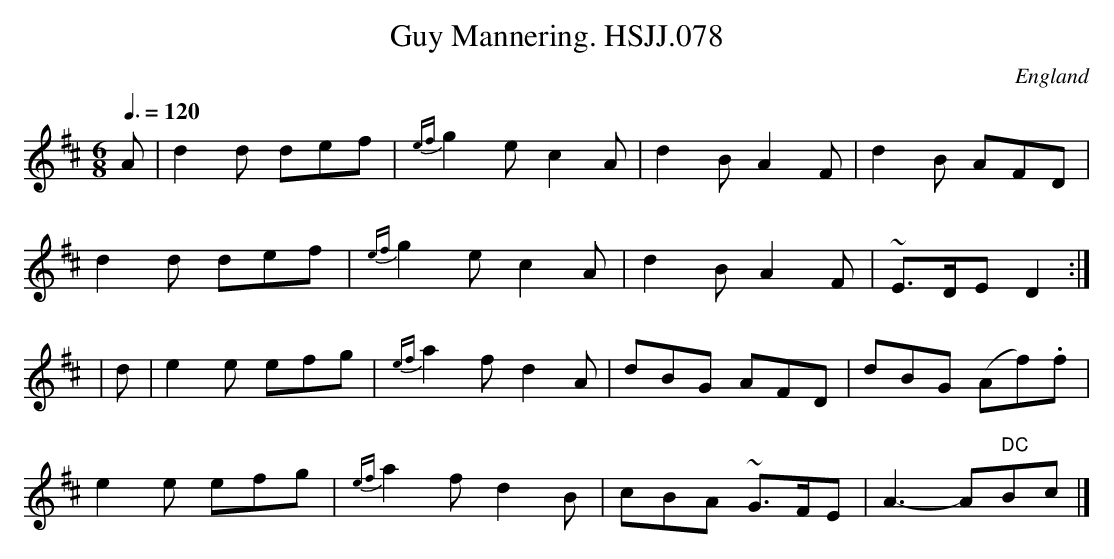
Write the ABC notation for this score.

X:1
T:Guy Mannering. HSJJ.078
L:1/8
M:6/8
O:England
Q:3/8=120
K:D
A|d2d def|{ef}g2ec2A|d2BA2F|d2B AFD|!
d2d def|{ef}g2ec2A|d2BA2F|~E>DED2:|!
|d|e2e efg|{ef}a2fd2A|dBG AFD|dBG (Af).f|!
e2e efg|{ef}a2fd2B|cBA ~G>FE|A3-A" DC"Bc|]
